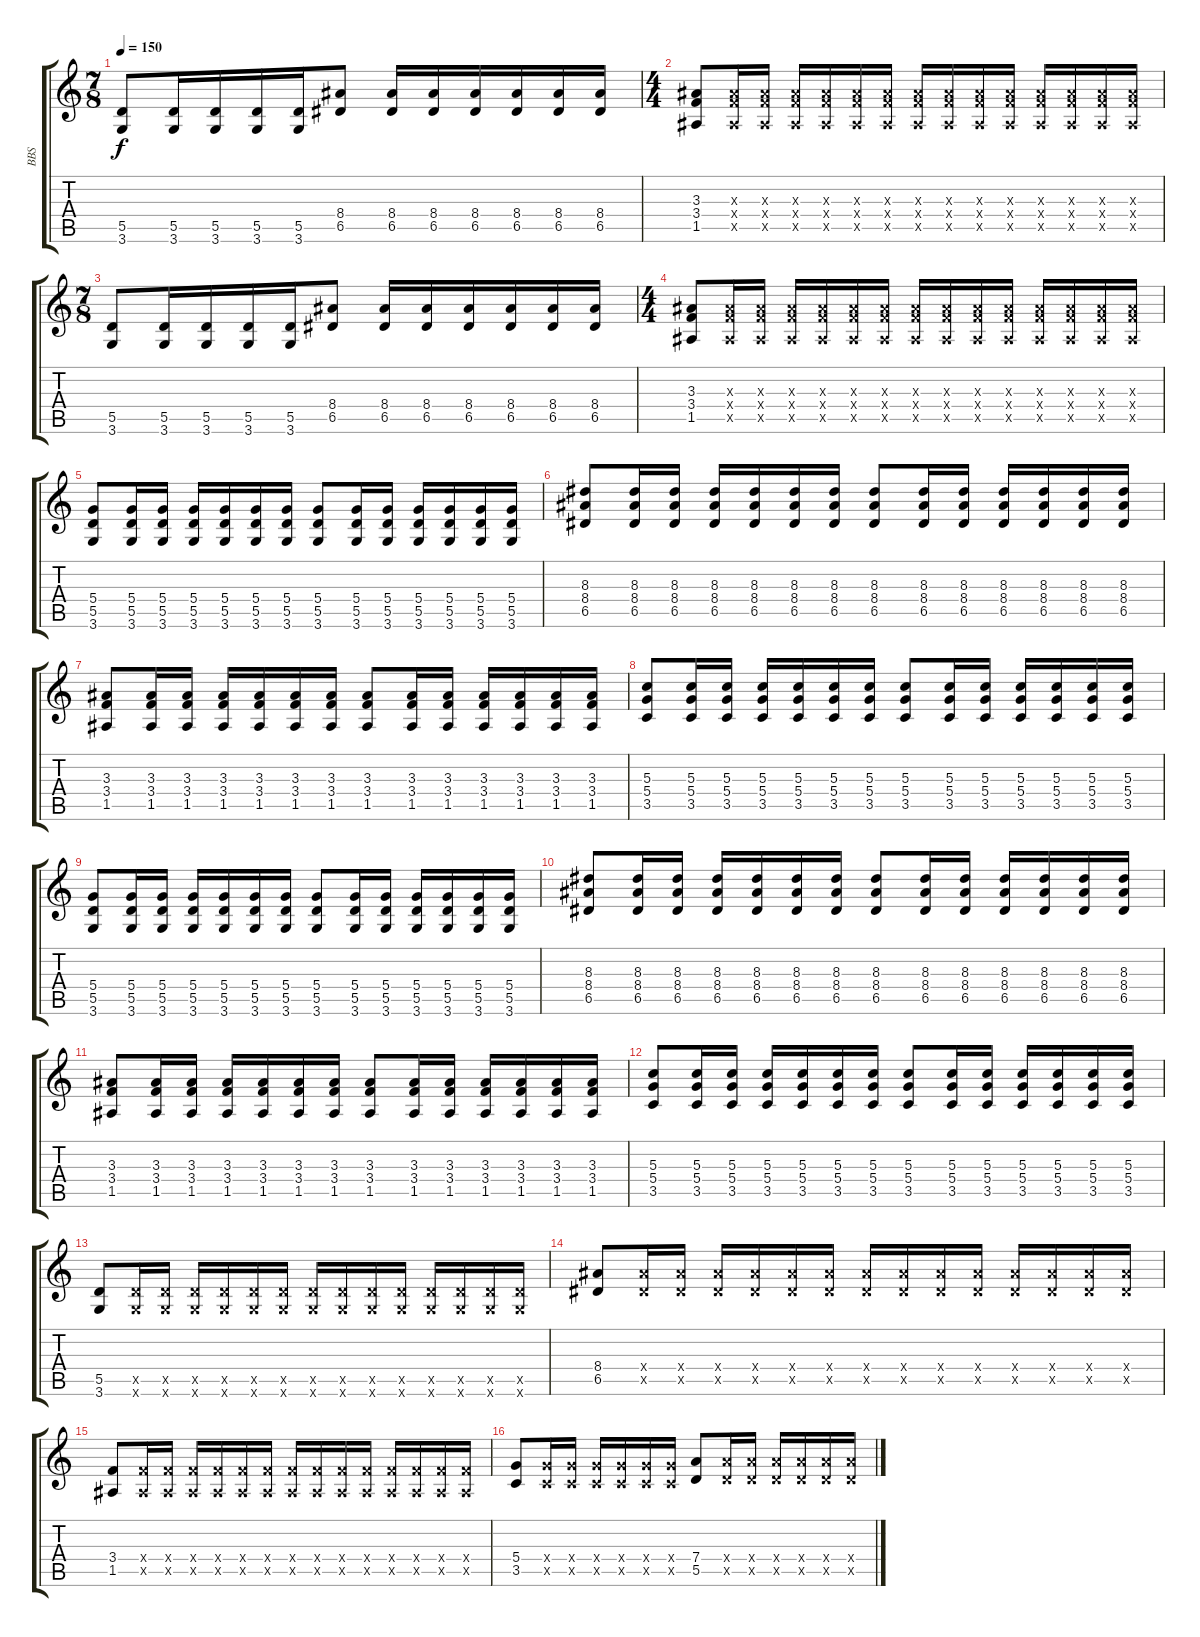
\track ("BBS" "BBS") {instrument distortionguitar}
\staff {score tabs}
\tuning (E4 B3 G3 D3 A2 E2) {hide}
\ts (7 8)
\tempo 150
\clef g2
\ks c
(5.5 3.6).8{dy f instrument distortionguitar} (5.5 3.6).16 (5.5 3.6).16 (5.5 3.6).16 (5.5 3.6).16 (8.4 6.5).8 (8.4 6.5).16 (8.4 6.5).16 (8.4 6.5).16 (8.4 6.5).16 (8.4 6.5).16 (8.4 6.5).16 |
\ts (4 4)
(3.3 3.4 1.5).8 (3.3{x} 3.4{x} 1.5{x}).16 (3.3{x} 3.4{x} 1.5{x}).16 (3.3{x} 3.4{x} 1.5{x}).16 (3.3{x} 3.4{x} 1.5{x}).16 (3.3{x} 3.4{x} 1.5{x}).16 (3.3{x} 3.4{x} 1.5{x}).16 (3.3{x} 3.4{x} 1.5{x}).16 (3.3{x} 3.4{x} 1.5{x}).16 (3.3{x} 3.4{x} 1.5{x}).16 (3.3{x} 3.4{x} 1.5{x}).16 (3.3{x} 3.4{x} 1.5{x}).16 (3.3{x} 3.4{x} 1.5{x}).16 (3.3{x} 3.4{x} 1.5{x}).16 (3.3{x} 3.4{x} 1.5{x}).16 |
\ts (7 8)
(5.5 3.6).8 (5.5 3.6).16 (5.5 3.6).16 (5.5 3.6).16 (5.5 3.6).16 (8.4 6.5).8 (8.4 6.5).16 (8.4 6.5).16 (8.4 6.5).16 (8.4 6.5).16 (8.4 6.5).16 (8.4 6.5).16 |
\ts (4 4)
(3.3 3.4 1.5).8 (3.3{x} 3.4{x} 1.5{x}).16 (3.3{x} 3.4{x} 1.5{x}).16 (3.3{x} 3.4{x} 1.5{x}).16 (3.3{x} 3.4{x} 1.5{x}).16 (3.3{x} 3.4{x} 1.5{x}).16 (3.3{x} 3.4{x} 1.5{x}).16 (3.3{x} 3.4{x} 1.5{x}).16 (3.3{x} 3.4{x} 1.5{x}).16 (3.3{x} 3.4{x} 1.5{x}).16 (3.3{x} 3.4{x} 1.5{x}).16 (3.3{x} 3.4{x} 1.5{x}).16 (3.3{x} 3.4{x} 1.5{x}).16 (3.3{x} 3.4{x} 1.5{x}).16 (3.3{x} 3.4{x} 1.5{x}).16 |
(5.4 5.5 3.6).8 (5.4 5.5 3.6).16 (5.4 5.5 3.6).16 (5.4 5.5 3.6).16 (5.4 5.5 3.6).16 (5.4 5.5 3.6).16 (5.4 5.5 3.6).16 (5.4 5.5 3.6).8 (5.4 5.5 3.6).16 (5.4 5.5 3.6).16 (5.4 5.5 3.6).16 (5.4 5.5 3.6).16 (5.4 5.5 3.6).16 (5.4 5.5 3.6).16 |
(8.3 8.4 6.5).8 (8.3 8.4 6.5).16 (8.3 8.4 6.5).16 (8.3 8.4 6.5).16 (8.3 8.4 6.5).16 (8.3 8.4 6.5).16 (8.3 8.4 6.5).16 (8.3 8.4 6.5).8 (8.3 8.4 6.5).16 (8.3 8.4 6.5).16 (8.3 8.4 6.5).16 (8.3 8.4 6.5).16 (8.3 8.4 6.5).16 (8.3 8.4 6.5).16 |
(3.3 3.4 1.5).8 (3.3 3.4 1.5).16 (3.3 3.4 1.5).16 (3.3 3.4 1.5).16 (3.3 3.4 1.5).16 (3.3 3.4 1.5).16 (3.3 3.4 1.5).16 (3.3 3.4 1.5).8 (3.3 3.4 1.5).16 (3.3 3.4 1.5).16 (3.3 3.4 1.5).16 (3.3 3.4 1.5).16 (3.3 3.4 1.5).16 (3.3 3.4 1.5).16 |
(5.3 5.4 3.5).8 (5.3 5.4 3.5).16 (5.3 5.4 3.5).16 (5.3 5.4 3.5).16 (5.3 5.4 3.5).16 (5.3 5.4 3.5).16 (5.3 5.4 3.5).16 (5.3 5.4 3.5).8 (5.3 5.4 3.5).16 (5.3 5.4 3.5).16 (5.3 5.4 3.5).16 (5.3 5.4 3.5).16 (5.3 5.4 3.5).16 (5.3 5.4 3.5).16 |
(5.4 5.5 3.6).8 (5.4 5.5 3.6).16 (5.4 5.5 3.6).16 (5.4 5.5 3.6).16 (5.4 5.5 3.6).16 (5.4 5.5 3.6).16 (5.4 5.5 3.6).16 (5.4 5.5 3.6).8 (5.4 5.5 3.6).16 (5.4 5.5 3.6).16 (5.4 5.5 3.6).16 (5.4 5.5 3.6).16 (5.4 5.5 3.6).16 (5.4 5.5 3.6).16 |
(8.3 8.4 6.5).8 (8.3 8.4 6.5).16 (8.3 8.4 6.5).16 (8.3 8.4 6.5).16 (8.3 8.4 6.5).16 (8.3 8.4 6.5).16 (8.3 8.4 6.5).16 (8.3 8.4 6.5).8 (8.3 8.4 6.5).16 (8.3 8.4 6.5).16 (8.3 8.4 6.5).16 (8.3 8.4 6.5).16 (8.3 8.4 6.5).16 (8.3 8.4 6.5).16 |
(3.3 3.4 1.5).8 (3.3 3.4 1.5).16 (3.3 3.4 1.5).16 (3.3 3.4 1.5).16 (3.3 3.4 1.5).16 (3.3 3.4 1.5).16 (3.3 3.4 1.5).16 (3.3 3.4 1.5).8 (3.3 3.4 1.5).16 (3.3 3.4 1.5).16 (3.3 3.4 1.5).16 (3.3 3.4 1.5).16 (3.3 3.4 1.5).16 (3.3 3.4 1.5).16 |
(5.3 5.4 3.5).8 (5.3 5.4 3.5).16 (5.3 5.4 3.5).16 (5.3 5.4 3.5).16 (5.3 5.4 3.5).16 (5.3 5.4 3.5).16 (5.3 5.4 3.5).16 (5.3 5.4 3.5).8 (5.3 5.4 3.5).16 (5.3 5.4 3.5).16 (5.3 5.4 3.5).16 (5.3 5.4 3.5).16 (5.3 5.4 3.5).16 (5.3 5.4 3.5).16 |
(5.5 3.6).8 (5.5{x} 3.6{x}).16 (5.5{x} 3.6{x}).16 (5.5{x} 3.6{x}).16 (5.5{x} 3.6{x}).16 (5.5{x} 3.6{x}).16 (5.5{x} 3.6{x}).16 (5.5{x} 3.6{x}).16 (5.5{x} 3.6{x}).16 (5.5{x} 3.6{x}).16 (5.5{x} 3.6{x}).16 (5.5{x} 3.6{x}).16 (5.5{x} 3.6{x}).16 (5.5{x} 3.6{x}).16 (5.5{x} 3.6{x}).16 |
(8.4 6.5).8 (8.4{x} 6.5{x}).16 (8.4{x} 6.5{x}).16 (8.4{x} 6.5{x}).16 (8.4{x} 6.5{x}).16 (8.4{x} 6.5{x}).16 (8.4{x} 6.5{x}).16 (8.4{x} 6.5{x}).16 (8.4{x} 6.5{x}).16 (8.4{x} 6.5{x}).16 (8.4{x} 6.5{x}).16 (8.4{x} 6.5{x}).16 (8.4{x} 6.5{x}).16 (8.4{x} 6.5{x}).16 (8.4{x} 6.5{x}).16 |
(3.4 1.5).8 (3.4{x} 1.5{x}).16 (3.4{x} 1.5{x}).16 (3.4{x} 1.5{x}).16 (3.4{x} 1.5{x}).16 (3.4{x} 1.5{x}).16 (3.4{x} 1.5{x}).16 (3.4{x} 1.5{x}).16 (3.4{x} 1.5{x}).16 (3.4{x} 1.5{x}).16 (3.4{x} 1.5{x}).16 (3.4{x} 1.5{x}).16 (3.4{x} 1.5{x}).16 (3.4{x} 1.5{x}).16 (3.4{x} 1.5{x}).16 |
(5.4 3.5).8 (5.4{x} 3.5{x}).16 (5.4{x} 3.5{x}).16 (5.4{x} 3.5{x}).16 (5.4{x} 3.5{x}).16 (5.4{x} 3.5{x}).16 (5.4{x} 3.5{x}).16 (7.4 5.5).8 (7.4{x} 5.5{x}).16 (7.4{x} 5.5{x}).16 (7.4{x} 5.5{x}).16 (7.4{x} 5.5{x}).16 (7.4{x} 5.5{x}).16 (7.4{x} 5.5{x}).16
